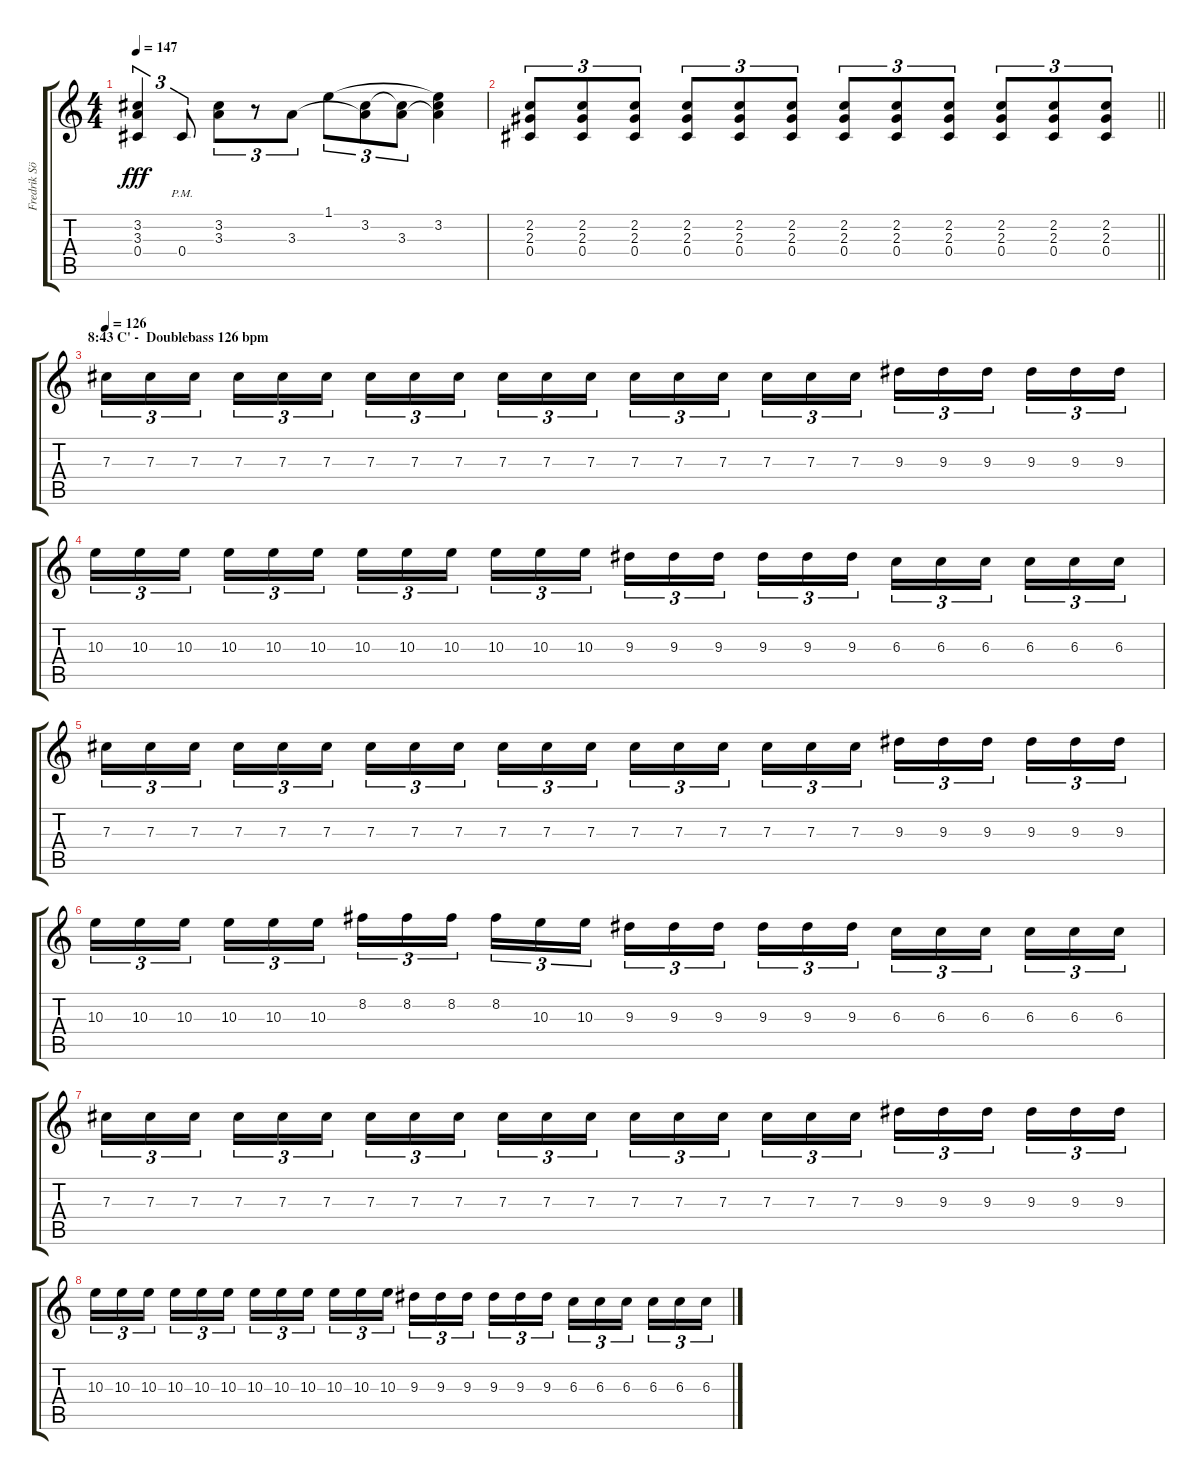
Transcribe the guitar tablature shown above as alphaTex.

\track ("Fredrik Söderberg (D# Tuning)" "Fredrik Sö") {instrument distortionguitar}
\staff {score tabs}
\tuning (Eb4 Bb3 Gb3 Db3 Ab2 Eb2) {hide}
\ts (4 4)
\tempo 147
\clef g2
\ks c
(3.2 3.3 0.4).4{tu (3 2) dy fff} 0.4{pm}.8{tu (3 2)} (3.2 3.3).8{tu (3 2)} r.8{tu (3 2)} 3.3.8{tu (3 2)} 1.1.8{tu (3 2)} (3.2 3.3{t}).8{tu (3 2)} (3.2{t} 3.3).8{tu (3 2)} (1.1{t} 3.2 3.3{t}).4 |
\barLineRight lightlight
(2.2 2.3 0.4).8{tu (3 2)} (2.2 2.3 0.4).8{tu (3 2)} (2.2 2.3 0.4).8{tu (3 2)} (2.2 2.3 0.4).8{tu (3 2)} (2.2 2.3 0.4).8{tu (3 2)} (2.2 2.3 0.4).8{tu (3 2)} (2.2 2.3 0.4).8{tu (3 2)} (2.2 2.3 0.4).8{tu (3 2)} (2.2 2.3 0.4).8{tu (3 2)} (2.2 2.3 0.4).8{tu (3 2)} (2.2 2.3 0.4).8{tu (3 2)} (2.2 2.3 0.4).8{tu (3 2)} |
\section ("" "8:43 C' -  Doublebass 126 bpm")
\tempo 126
7.3.16{tu (3 2)} 7.3.16{tu (3 2)} 7.3.16{tu (3 2) beam splitsecondary} 7.3.16{tu (3 2)} 7.3.16{tu (3 2)} 7.3.16{tu (3 2)} 7.3.16{tu (3 2)} 7.3.16{tu (3 2)} 7.3.16{tu (3 2) beam splitsecondary} 7.3.16{tu (3 2)} 7.3.16{tu (3 2)} 7.3.16{tu (3 2)} 7.3.16{tu (3 2)} 7.3.16{tu (3 2)} 7.3.16{tu (3 2) beam splitsecondary} 7.3.16{tu (3 2)} 7.3.16{tu (3 2)} 7.3.16{tu (3 2)} 9.3.16{tu (3 2)} 9.3.16{tu (3 2)} 9.3.16{tu (3 2) beam splitsecondary} 9.3.16{tu (3 2)} 9.3.16{tu (3 2)} 9.3.16{tu (3 2)} |
10.3.16{tu (3 2)} 10.3.16{tu (3 2)} 10.3.16{tu (3 2) beam splitsecondary} 10.3.16{tu (3 2)} 10.3.16{tu (3 2)} 10.3.16{tu (3 2)} 10.3.16{tu (3 2)} 10.3.16{tu (3 2)} 10.3.16{tu (3 2) beam splitsecondary} 10.3.16{tu (3 2)} 10.3.16{tu (3 2)} 10.3.16{tu (3 2)} 9.3.16{tu (3 2)} 9.3.16{tu (3 2)} 9.3.16{tu (3 2) beam splitsecondary} 9.3.16{tu (3 2)} 9.3.16{tu (3 2)} 9.3.16{tu (3 2)} 6.3.16{tu (3 2)} 6.3.16{tu (3 2)} 6.3.16{tu (3 2) beam splitsecondary} 6.3.16{tu (3 2)} 6.3.16{tu (3 2)} 6.3.16{tu (3 2)} |
7.3.16{tu (3 2)} 7.3.16{tu (3 2)} 7.3.16{tu (3 2) beam splitsecondary} 7.3.16{tu (3 2)} 7.3.16{tu (3 2)} 7.3.16{tu (3 2)} 7.3.16{tu (3 2)} 7.3.16{tu (3 2)} 7.3.16{tu (3 2) beam splitsecondary} 7.3.16{tu (3 2)} 7.3.16{tu (3 2)} 7.3.16{tu (3 2)} 7.3.16{tu (3 2)} 7.3.16{tu (3 2)} 7.3.16{tu (3 2) beam splitsecondary} 7.3.16{tu (3 2)} 7.3.16{tu (3 2)} 7.3.16{tu (3 2)} 9.3.16{tu (3 2)} 9.3.16{tu (3 2)} 9.3.16{tu (3 2) beam splitsecondary} 9.3.16{tu (3 2)} 9.3.16{tu (3 2)} 9.3.16{tu (3 2)} |
10.3.16{tu (3 2)} 10.3.16{tu (3 2)} 10.3.16{tu (3 2) beam splitsecondary} 10.3.16{tu (3 2)} 10.3.16{tu (3 2)} 10.3.16{tu (3 2)} 8.2.16{tu (3 2)} 8.2.16{tu (3 2)} 8.2.16{tu (3 2) beam splitsecondary} 8.2.16{tu (3 2)} 10.3.16{tu (3 2)} 10.3.16{tu (3 2)} 9.3.16{tu (3 2)} 9.3.16{tu (3 2)} 9.3.16{tu (3 2) beam splitsecondary} 9.3.16{tu (3 2)} 9.3.16{tu (3 2)} 9.3.16{tu (3 2)} 6.3.16{tu (3 2)} 6.3.16{tu (3 2)} 6.3.16{tu (3 2) beam splitsecondary} 6.3.16{tu (3 2)} 6.3.16{tu (3 2)} 6.3.16{tu (3 2)} |
7.3.16{tu (3 2)} 7.3.16{tu (3 2)} 7.3.16{tu (3 2) beam splitsecondary} 7.3.16{tu (3 2)} 7.3.16{tu (3 2)} 7.3.16{tu (3 2)} 7.3.16{tu (3 2)} 7.3.16{tu (3 2)} 7.3.16{tu (3 2) beam splitsecondary} 7.3.16{tu (3 2)} 7.3.16{tu (3 2)} 7.3.16{tu (3 2)} 7.3.16{tu (3 2)} 7.3.16{tu (3 2)} 7.3.16{tu (3 2) beam splitsecondary} 7.3.16{tu (3 2)} 7.3.16{tu (3 2)} 7.3.16{tu (3 2)} 9.3.16{tu (3 2)} 9.3.16{tu (3 2)} 9.3.16{tu (3 2) beam splitsecondary} 9.3.16{tu (3 2)} 9.3.16{tu (3 2)} 9.3.16{tu (3 2)} |
10.3.16{tu (3 2)} 10.3.16{tu (3 2)} 10.3.16{tu (3 2) beam splitsecondary} 10.3.16{tu (3 2)} 10.3.16{tu (3 2)} 10.3.16{tu (3 2)} 10.3.16{tu (3 2)} 10.3.16{tu (3 2)} 10.3.16{tu (3 2) beam splitsecondary} 10.3.16{tu (3 2)} 10.3.16{tu (3 2)} 10.3.16{tu (3 2)} 9.3.16{tu (3 2)} 9.3.16{tu (3 2)} 9.3.16{tu (3 2) beam splitsecondary} 9.3.16{tu (3 2)} 9.3.16{tu (3 2)} 9.3.16{tu (3 2)} 6.3.16{tu (3 2)} 6.3.16{tu (3 2)} 6.3.16{tu (3 2) beam splitsecondary} 6.3.16{tu (3 2)} 6.3.16{tu (3 2)} 6.3.16{tu (3 2)}
